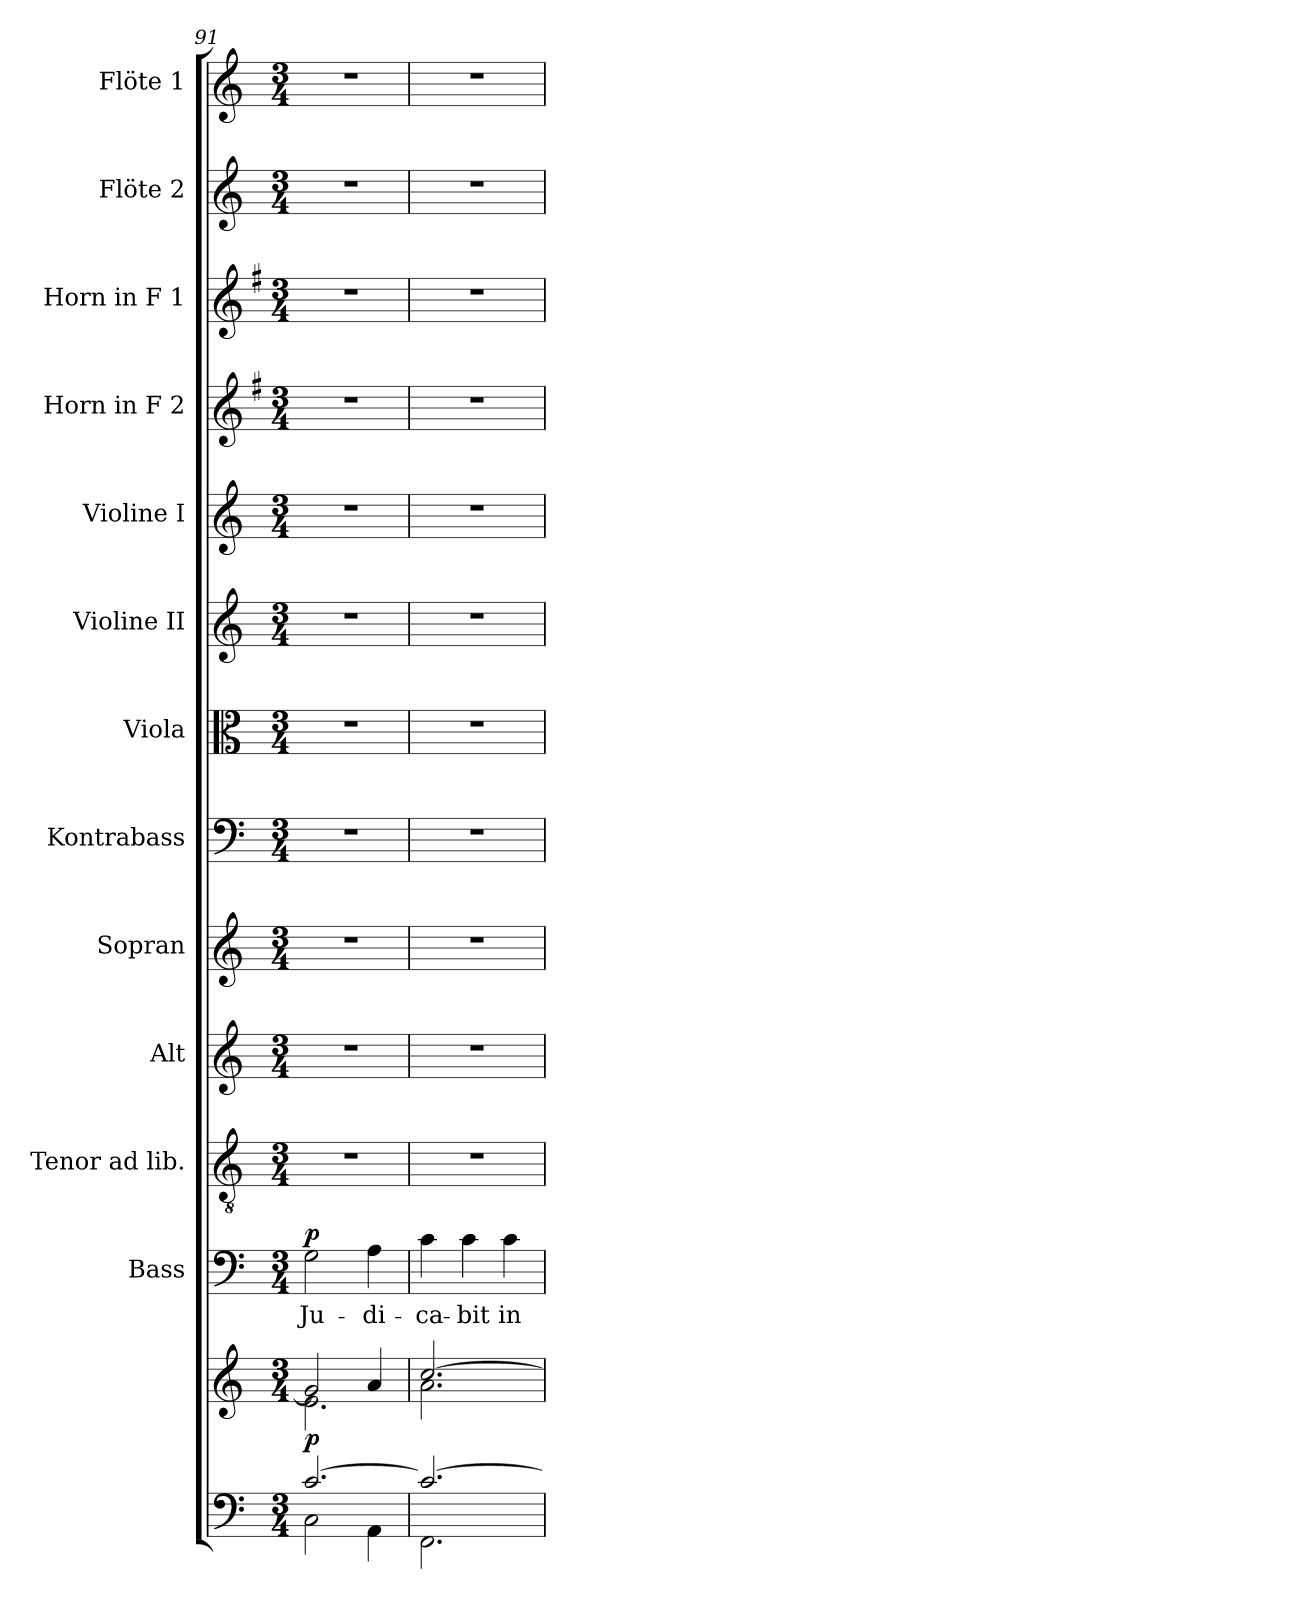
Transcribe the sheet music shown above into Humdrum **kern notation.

**kern	**kern	**dynam	**kern	**text	**dynam	**kern	**kern	**kern	**kern	**kern	**kern	**kern	**kern	**kern	**kern	**kern
*part13	*part13	*part13	*part12	*part12	*part12	*part11	*part10	*part9	*part8	*part7	*part6	*part5	*part4	*part3	*part2	*part1
*staff14	*staff13	*staff13/14	*staff12	*staff12	*staff12	*staff11	*staff10	*staff9	*staff8	*staff7	*staff6	*staff5	*staff4	*staff3	*staff2	*staff1
*	*	*	*I"Bass	*	*	*I"Tenor ad lib.	*I"Alt	*I"Sopran	*I"Kontrabass	*I"Viola	*I"Violine II	*I"Violine I	*I"Horn in F 2	*I"Horn in F 1	*I"Flöte 2	*I"Flöte 1
*	*	*	*I'B.	*	*	*I'T.	*I'A.	*I'S.	*I'Kb.	*I'Vla.	*I'Vl. II	*I'Vl. I	*	*	*I'Fl. 2	*I'Fl. 1
*clefF4	*clefG2	*	*clefF4	*	*	*clefGv2	*clefG2	*clefG2	*clefF4	*clefC3	*clefG2	*clefG2	*clefG2	*clefG2	*clefG2	*clefG2
*	*	*	*	*	*	*	*	*	*ITrd7c12	*	*	*	*ITrd4c7	*ITrd4c7	*	*
*k[]	*k[]	*	*k[]	*	*	*k[]	*k[]	*k[]	*k[]	*k[]	*k[]	*k[]	*k[]	*k[]	*k[]	*k[]
*C:	*C:	*	*C:	*	*	*C:	*C:	*C:	*C:	*C:	*C:	*C:	*C:	*C:	*C:	*C:
*M3/4	*M3/4	*	*M3/4	*	*	*M3/4	*M3/4	*M3/4	*M3/4	*M3/4	*M3/4	*M3/4	*M3/4	*M3/4	*M3/4	*M3/4
=91	=91	=91	=91	=91	=91	=91	=91	=91	=91	=91	=91	=91	=91	=91	=91	=91
*^	*^	*	*	*	*	*	*	*	*	*	*	*	*	*	*	*
!	!	!	!	!LO:DY:b	!	!LO:LY:b	!LO:DY:a	!	!	!	!	!	!	!	!	!	!	!
[>2.c/	2C\	2g/]	2.e\	p	2G\	Ju-	p	2.r	2.r	2.r	2.r	2.r	2.r	2.r	2.r	2.r	2.r	2.r
!	!	!	!	!	!	!LO:LY:b	!	!	!	!	!	!	!	!	!	!	!	!
.	4AA\	4a/	.	.	4A\	-di-	.	.	.	.	.	.	.	.	.	.	.	.
=92	=92	=92	=92	=92	=92	=92	=92	=92	=92	=92	=92	=92	=92	=92	=92	=92	=92	=92
!	!	!	!	!	!	!LO:LY:b	!	!	!	!	!	!	!	!	!	!	!	!
2.c/_	2.FF\	[>2.cc/	2.a\	.	4c\	-ca-	.	2.r	2.r	2.r	2.r	2.r	2.r	2.r	2.r	2.r	2.r	2.r
!	!	!	!	!	!	!LO:LY:b	!	!	!	!	!	!	!	!	!	!	!	!
.	.	.	.	.	4c\	-bit	.	.	.	.	.	.	.	.	.	.	.	.
!	!	!	!	!	!	!LO:LY:b	!	!	!	!	!	!	!	!	!	!	!	!
.	.	.	.	.	4c\	in	.	.	.	.	.	.	.	.	.	.	.	.
*v	*v	*	*	*	*	*	*	*	*	*	*	*	*	*	*	*	*	*
*	*v	*v	*	*	*	*	*	*	*	*	*	*	*	*	*	*	*
=	=	=	=	=	=	=	=	=	=	=	=	=	=	=	=	=
*-	*-	*-	*-	*-	*-	*-	*-	*-	*-	*-	*-	*-	*-	*-	*-	*-
